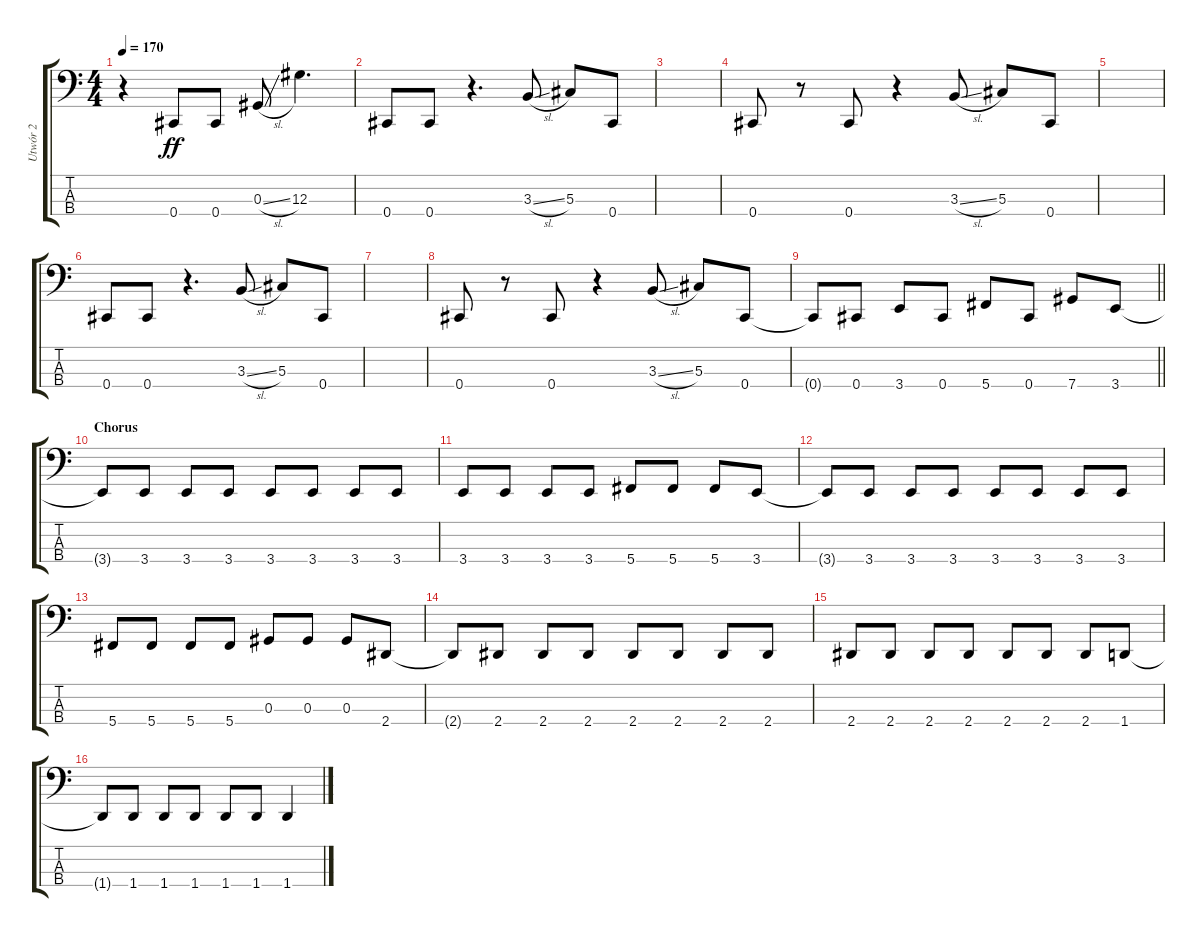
\track ("Utwór 2" "Utwór 2") {instrument electricbassfinger}
\staff {score tabs}
\tuning (Gb2 Db2 Ab1 Db1) {hide}
\ts (4 4)
\tempo 170
\clef f4
\ks c
r.4{dy ff} 0.4.8 0.4.8 0.3{sl}.8 12.3.4{d} |
0.4.8 0.4.8 r.4{d} 3.3{sl}.8 5.3.8 0.4.8 |
|
0.4.8 r.8 0.4.8 r.4 3.3{sl}.8 5.3.8 0.4.8 |
|
0.4.8 0.4.8 r.4{d} 3.3{sl}.8 5.3.8 0.4.8 |
|
0.4.8 r.8 0.4.8 r.4 3.3{sl}.8 5.3.8 0.4.8 |
\barLineRight lightlight
0.4{t}.8 0.4.8 3.4.8 0.4.8 5.4.8 0.4.8 7.4.8 3.4.8 |
\section ("" "Chorus")
3.4{t}.8 3.4.8 3.4.8 3.4.8 3.4.8 3.4.8 3.4.8 3.4.8 |
3.4.8 3.4.8 3.4.8 3.4.8 5.4.8 5.4.8 5.4.8 3.4.8 |
3.4{t}.8 3.4.8 3.4.8 3.4.8 3.4.8 3.4.8 3.4.8 3.4.8 |
5.4.8 5.4.8 5.4.8 5.4.8 0.3.8 0.3.8 0.3.8 2.4.8 |
2.4{t}.8 2.4.8 2.4.8 2.4.8 2.4.8 2.4.8 2.4.8 2.4.8 |
2.4.8 2.4.8 2.4.8 2.4.8 2.4.8 2.4.8 2.4.8 1.4.8 |
1.4{t}.8 1.4.8 1.4.8 1.4.8 1.4.8 1.4.8 1.4{sl}.4
